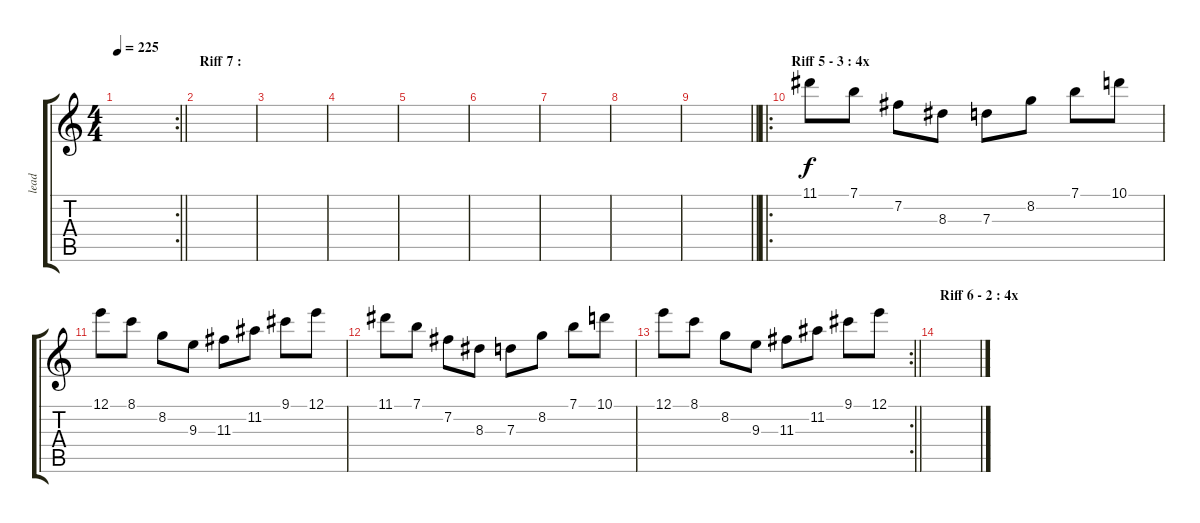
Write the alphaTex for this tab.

\track ("lead" "lead") {instrument electricguitarjazz}
\staff {score tabs}
\tuning (E4 B3 G3 D3 A2 E2) {hide}
\rc 2
\ts (4 4)
\tempo 225
\clef g2
\barLineRight lightlight
\ks c
|
\section ("" "Riff 7 : ")
|
|
|
|
|
|
|
\barLineRight lightlight
|
\ro
\section ("" "Riff 5 - 3 : 4x")
11.1.8 7.1.8 7.2.8 8.3.8 7.3.8 8.2.8 7.1.8 10.1.8 |
12.1.8 8.1.8 8.2.8 9.3.8 11.3.8 11.2.8 9.1.8 12.1.8 |
11.1.8 7.1.8 7.2.8 8.3.8 7.3.8 8.2.8 7.1.8 10.1.8 |
\rc 2
\barLineRight lightlight
12.1.8 8.1.8 8.2.8 9.3.8 11.3.8 11.2.8 9.1.8 12.1.8 |
\section ("" "Riff 6 - 2 : 4x")
